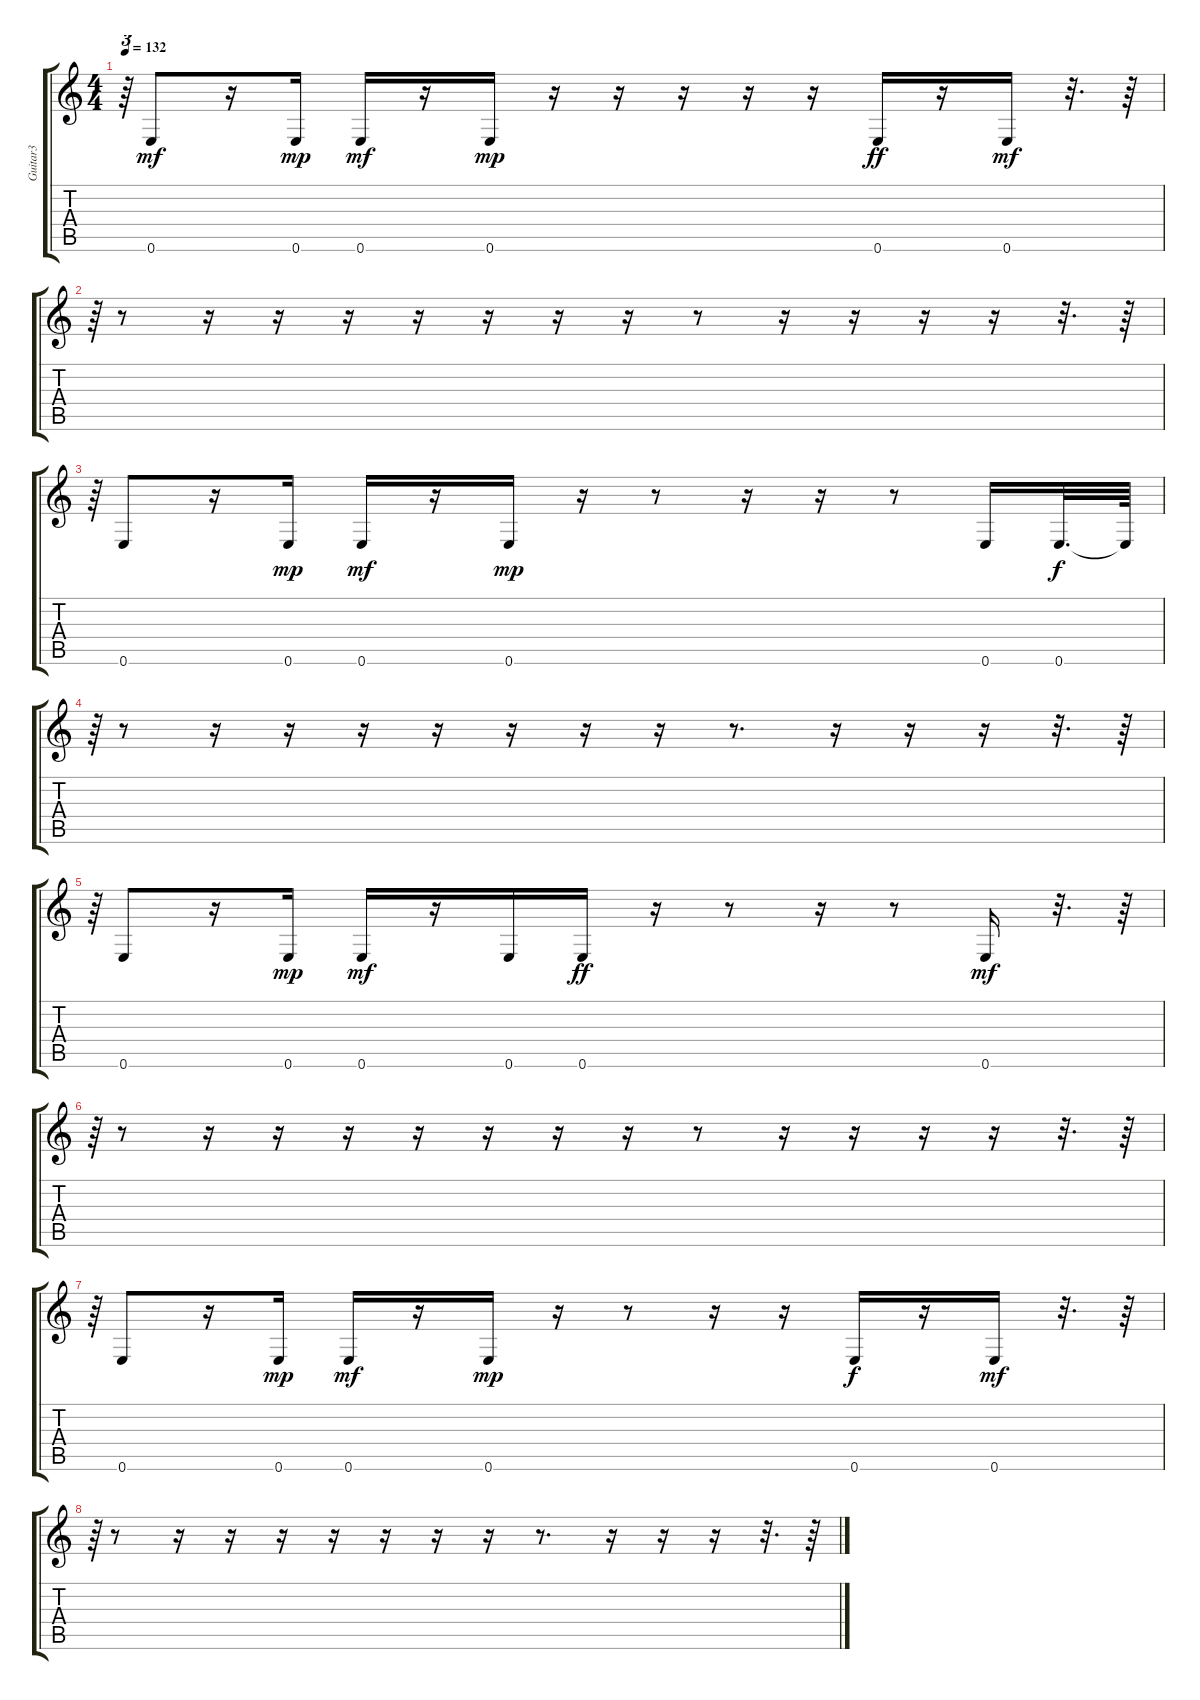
\track ("Guitar3" "Guitar3") {instrument electricguitarjazz}
\staff {score tabs}
\tuning (E4 B3 G3 D3 A2 E2) {hide}
\ts (4 4)
\tempo 132
\clef g2
\ks c
r.64{tu (3 2) dy mf} 0.6.8 r.16 0.6.16{dy mp} 0.6.16{dy mf} r.16 0.6.16{dy mp} r.16 r.16 r.16 r.16 r.16 0.6.16{dy ff} r.16 0.6.16{dy mf} r.32{d} r.64 |
r.64{tu (3 2)} r.8 r.16 r.16 r.16 r.16 r.16 r.16 r.16 r.8 r.16 r.16 r.16 r.16 r.32{d} r.64 |
r.64{tu (3 2)} 0.6.8 r.16 0.6.16{dy mp} 0.6.16{dy mf} r.16 0.6.16{dy mp} r.16 r.8 r.16 r.16 r.8 0.6.16 0.6.32{d dy f} 0.6{t}.64 |
r.64{tu (3 2)} r.8 r.16 r.16 r.16 r.16 r.16 r.16 r.16 r.8{d} r.16 r.16 r.16 r.32{d} r.64 |
r.64{tu (3 2)} 0.6.8 r.16 0.6.16{dy mp} 0.6.16{dy mf} r.16 0.6.16 0.6.16{dy ff} r.16 r.8 r.16 r.8 0.6.16{dy mf} r.32{d} r.64 |
r.64{tu (3 2)} r.8 r.16 r.16 r.16 r.16 r.16 r.16 r.16 r.8 r.16 r.16 r.16 r.16 r.32{d} r.64 |
r.64{tu (3 2)} 0.6.8 r.16 0.6.16{dy mp} 0.6.16{dy mf} r.16 0.6.16{dy mp} r.16 r.8 r.16 r.16 0.6.16{dy f} r.16 0.6.16{dy mf} r.32{d} r.64 |
r.64{tu (3 2)} r.8 r.16 r.16 r.16 r.16 r.16 r.16 r.16 r.8{d} r.16 r.16 r.16 r.32{d} r.64
